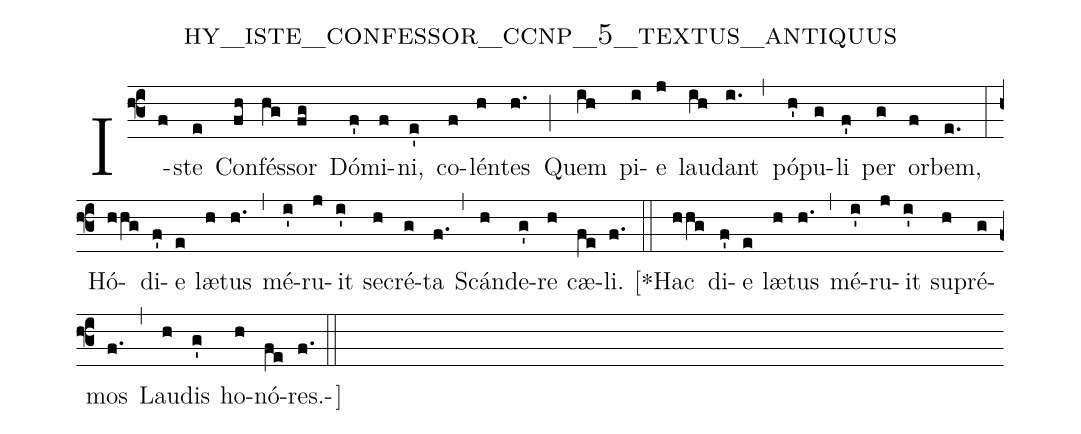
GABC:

name: hy_iste_confessor_ccnp_5_textus_antiquus;
%%
(f3) I(f)ste(e) Con(fh)fés(hg)sor(fg) Dó(f')mi(f)ni,(e') co(f)lén(h)tes(h.) (;) Quem(ih) pi(i)e(j) lau(ih)dant(i.) (,) pó(h')pu(g)li(f') per(g) or(f)bem,(e.) (:) Hó(hhg)di(f')e(e) læ(h)tus(h.) (,) mé(i')ru(j)it(i') se(h)cré(g)ta(f.) (,) Scán(h)de(g')re(h) cæ(fe)li.(f.) (::)

<v>[</v>*Hac(hhg) di(f')e(e) læ(h)tus(h.) (,) mé(i')ru(j)it(i') su(h)pré(g)mos(f.) (,) Lau(h)dis(g') ho(h)nó(fe)res.(f.)<v>]</v>(::)

%2. Qui(f) pi(e)us,(fh) pru(hg)dens,(fg) hú(f')mi(f)lis,(e') pu(f)dí(h)cus,(h.) (;) Só(ih)bri(i)us,(j) ca(ih)stus(i.) (,) fu(h')it(g) et(f') qui(g)é(f)tus,(e.) (:)
%Vi(hhg)ta(f') dum(e) præ(h)sens(h.) (,) ve(i')ge(j)tá(i')vit(h) e(g)jus(f.) (,)
%Cór(h)po(g')ris(h) ar(fe)tus.(f.) (::)
%
%3. Ad(f) sa(e)crum(fh) cu(hg)jus(fg) tú(f')mu(f)lum(e') fre(f)quén(h)ter(h.) (;)
%Mem(ih)bra(i) lan(j)guén(ih)tem(i.) (,) mo(h')do(g) sa(f')ni(g)tá(f)ti,(e.) (:)
%Quó(hhg)li(f')bet(e) mor(h)bo(h.) (,) fú(i')e(j)rint(i') gra(h)vá(g)ta,(f.) (,)
%Re(h)sti(g')tu(h)ún(fe)tur.(f.) (::)
%
%4. Un(f)de(e) nunc(fh) no(hg)ster(fg) cho(f')rus(f) in(e') ho(f)nó(h)rem(h.) (;)
%I(ih)psi(i)us,(j) hym(ih)num(i.) (,) ca(h')nit(g) hunc(f') li(g)bén(f)ter:(e.) (:)
%Ut(hhg) pi(f')is(e) e(h)jus(h.) (,) mé(i')ri(j)tis(i') ju(h)vé(g)mur(f.) (,)
%Om(h)ne(g') per(h) æ(fe)vum.(f.) (::)
%
%5. Sit(f) sa(e)lus(fh) il(hg)li,(fg) de(f')cus(f) at(e')que(f) vir(h)tus,(h.) (;)
%Qui(ih) su(i)pra(j) cæ(ih)li(i.) (,) ré(h')si(g)dens(f') ca(g)cú(f)men,(e.) (:)
%Tó(hhg)ti(f')us(e) mun(h)di(h.) (,) má(i')chi(j)nam(i') gu(h)bér(g)nat(f.) (,)
%Tri(h)nus(g') et(h) u(fe)nus.(f.) (::)
%A(fgf)men.(ef..)
